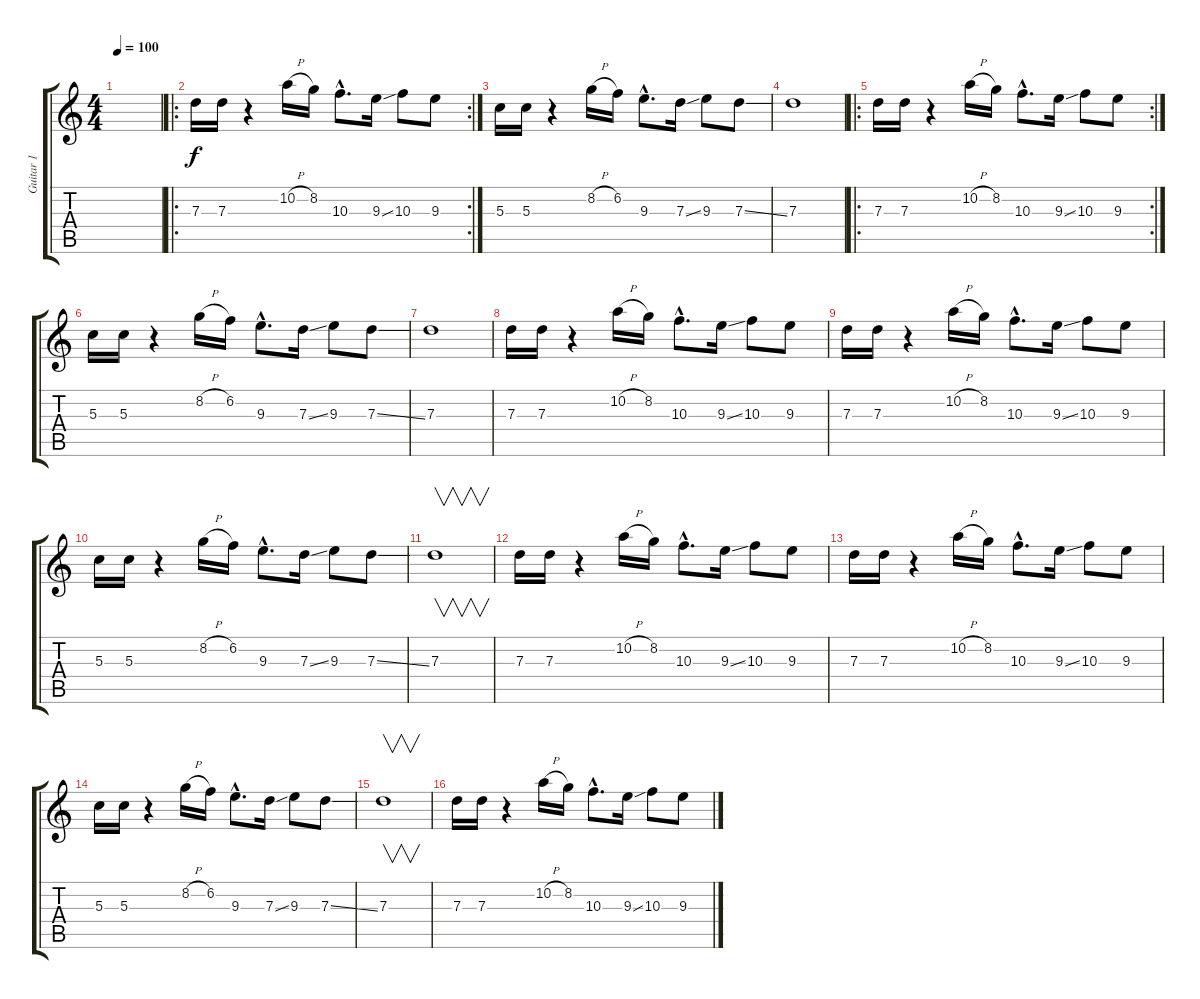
\track ("Guitar 1" "Guitar 1") {instrument distortionguitar}
\staff {score tabs}
\tuning (E4 B3 G3 D3 A2 E2) {hide}
\ts (4 4)
\tempo 100
\clef g2
\ks c
|
\ro
\rc 2
7.3.16 7.3.16 r.4 10.2{h}.16 8.2.16 10.3{hac}.8{d} 9.3{ss}.16 10.3.8 9.3.8 |
5.3.16 5.3.16 r.4 8.2{h}.16 6.2.16 9.3{hac}.8{d} 7.3{ss}.16 9.3.8 7.3{ss}.8 |
7.3.1 |
\ro
\rc 2
7.3.16 7.3.16 r.4 10.2{h}.16 8.2.16 10.3{hac}.8{d} 9.3{ss}.16 10.3.8 9.3.8 |
5.3.16 5.3.16 r.4 8.2{h}.16 6.2.16 9.3{hac}.8{d} 7.3{ss}.16 9.3.8 7.3{ss}.8 |
7.3.1 |
7.3.16 7.3.16 r.4 10.2{h}.16 8.2.16 10.3{hac}.8{d} 9.3{ss}.16 10.3.8 9.3.8 |
7.3.16 7.3.16 r.4 10.2{h}.16 8.2.16 10.3{hac}.8{d} 9.3{ss}.16 10.3.8 9.3.8 |
5.3.16 5.3.16 r.4 8.2{h}.16 6.2.16 9.3{hac}.8{d} 7.3{ss}.16 9.3.8 7.3{ss}.8 |
7.3.1{v} |
7.3.16 7.3.16 r.4 10.2{h}.16 8.2.16 10.3{hac}.8{d} 9.3{ss}.16 10.3.8 9.3.8 |
7.3.16 7.3.16 r.4 10.2{h}.16 8.2.16 10.3{hac}.8{d} 9.3{ss}.16 10.3.8 9.3.8 |
5.3.16 5.3.16 r.4 8.2{h}.16 6.2.16 9.3{hac}.8{d} 7.3{ss}.16 9.3.8 7.3{ss}.8 |
7.3.1{v} |
7.3.16 7.3.16 r.4 10.2{h}.16 8.2.16 10.3{hac}.8{d} 9.3{ss}.16 10.3.8 9.3.8
